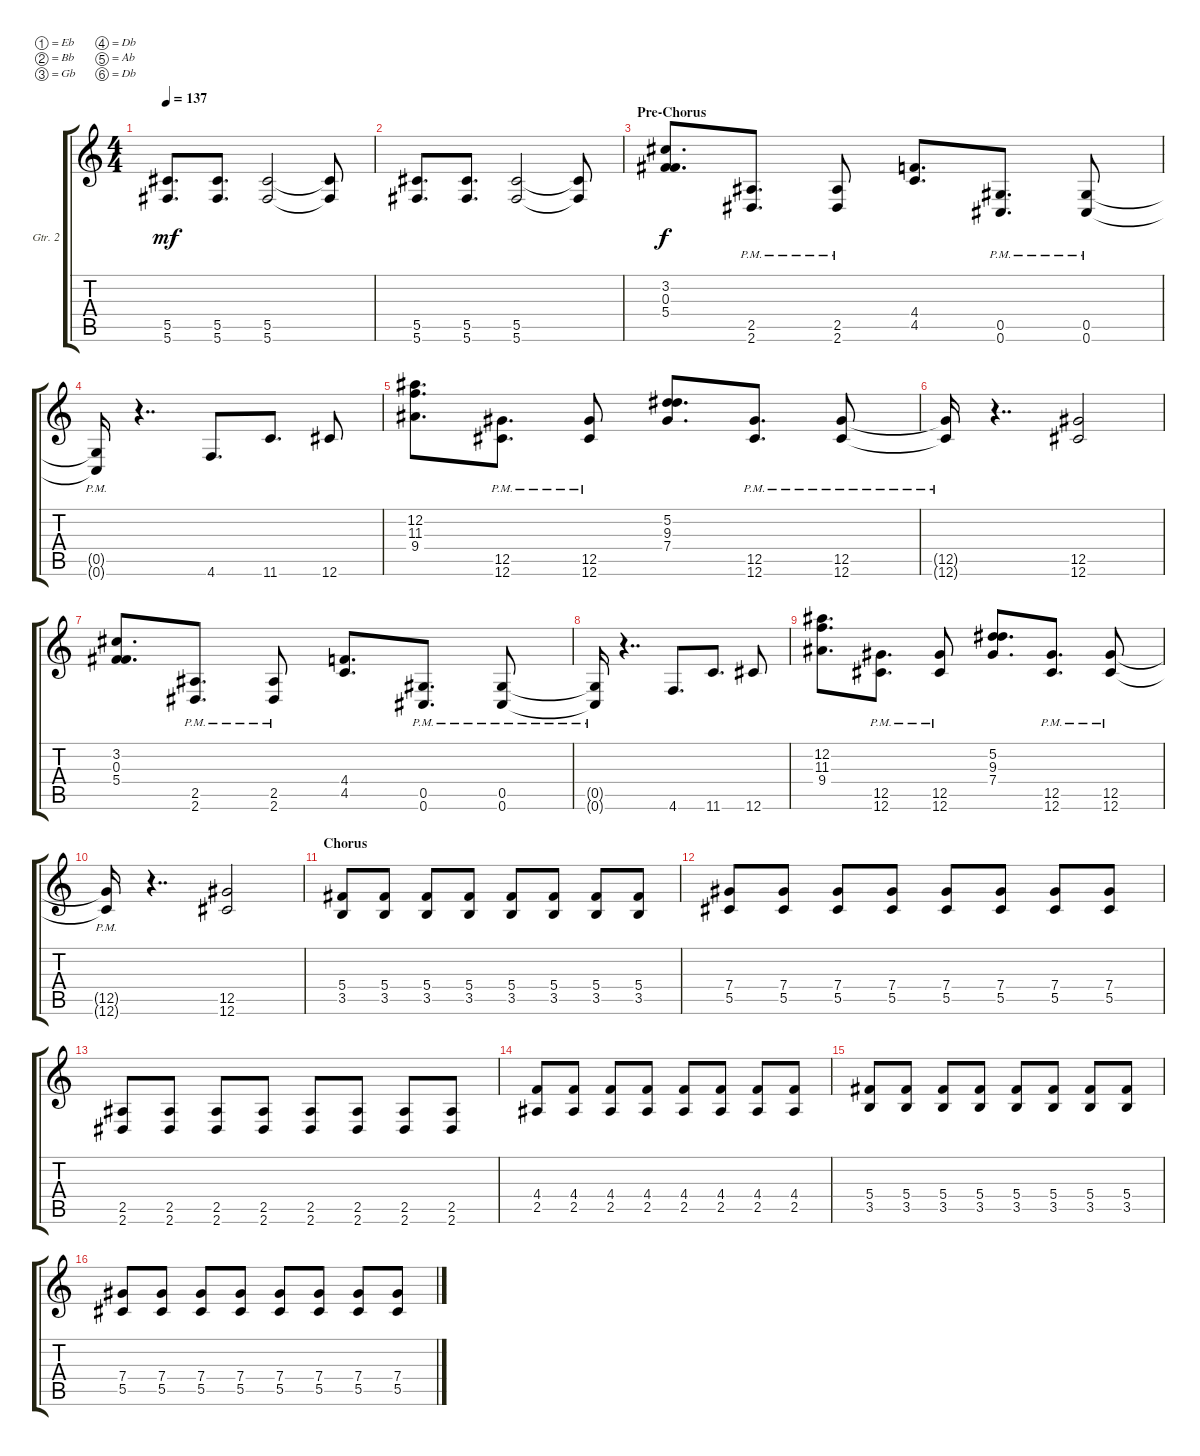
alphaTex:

\defaultSystemsLayout 4
\bracketExtendMode groupsimilarinstruments
\firstSystemTrackNameOrientation horizontal
\otherSystemsTrackNameOrientation horizontal
\track ("Rhythm - Josh" "Gtr. 2") {instrument distortionguitar}
\staff {score tabs}
\tuning (Eb4 Bb3 Gb3 Db3 Ab2 Db2)
\ts (4 4)
\tempo 137
\clef g2
\ks c
(5.6 5.5).8{d dy mf} (5.5 5.6).8{d} (5.6 5.5).2 (5.5{t} 5.6{t}).8 |
(5.6 5.5).8{d} (5.5 5.6).8{d} (5.6 5.5).2 (5.6{t} 5.5{t}).8 |
\section ("" "Pre-Chorus")
(5.4 0.3 3.2).8{d dy f} (2.6{pm} 2.5{pm}).8{d} (2.5{pm} 2.6{pm}).8 (4.4 4.5).8{d} (0.6{pm} 0.5{pm}).8{d} (0.5{pm} 0.6{pm}).8 |
(0.5{pm t} 0.6{pm t}).16 r.4{dd} 4.6.8{d} 11.6.8{d} 12.6.8 |
(9.4 11.3 12.2).8{d} (12.6{pm} 12.5{pm}).8{d} (12.5{pm} 12.6{pm}).8 (7.4 9.3 5.2).8{d} (12.6{pm} 12.5{pm}).8{d} (12.5{pm} 12.6{pm}).8 |
(12.5{pm t} 12.6{pm t}).16 r.4{dd} (12.6 12.5).2 |
(5.4 0.3 3.2).8{d} (2.6{pm} 2.5{pm}).8{d} (2.5{pm} 2.6{pm}).8 (4.4 4.5).8{d} (0.6{pm} 0.5{pm}).8{d} (0.5{pm} 0.6{pm}).8 |
(0.5{pm t} 0.6{pm t}).16 r.4{dd} 4.6.8{d} 11.6.8{d} 12.6.8 |
(9.4 11.3 12.2).8{d} (12.6{pm} 12.5{pm}).8{d} (12.5{pm} 12.6{pm}).8 (7.4 9.3 5.2).8{d} (12.6{pm} 12.5{pm}).8{d} (12.5{pm} 12.6{pm}).8 |
(12.5{pm t} 12.6{pm t}).16 r.4{dd} (12.6 12.5).2 |
\section ("" "Chorus")
(3.5 5.4).8 (3.5 5.4).8 (3.5 5.4).8 (3.5 5.4).8 (3.5 5.4).8 (3.5 5.4).8 (3.5 5.4).8 (3.5 5.4).8 |
(5.5 7.4).8 (5.5 7.4).8 (5.5 7.4).8 (5.5 7.4).8 (5.5 7.4).8 (5.5 7.4).8 (5.5 7.4).8 (5.5 7.4).8 |
(2.6 2.5).8 (2.5 2.6).8 (2.5 2.6).8 (2.5 2.6).8 (2.5 2.6).8 (2.5 2.6).8 (2.5 2.6).8 (2.5 2.6).8 |
(2.5 4.4).8 (4.4 2.5).8 (4.4 2.5).8 (4.4 2.5).8 (4.4 2.5).8 (4.4 2.5).8 (4.4 2.5).8 (4.4 2.5).8 |
(3.5 5.4).8 (3.5 5.4).8 (3.5 5.4).8 (3.5 5.4).8 (3.5 5.4).8 (3.5 5.4).8 (3.5 5.4).8 (3.5 5.4).8 |
(5.5 7.4).8 (5.5 7.4).8 (5.5 7.4).8 (5.5 7.4).8 (5.5 7.4).8 (5.5 7.4).8 (5.5 7.4).8 (5.5 7.4).8
